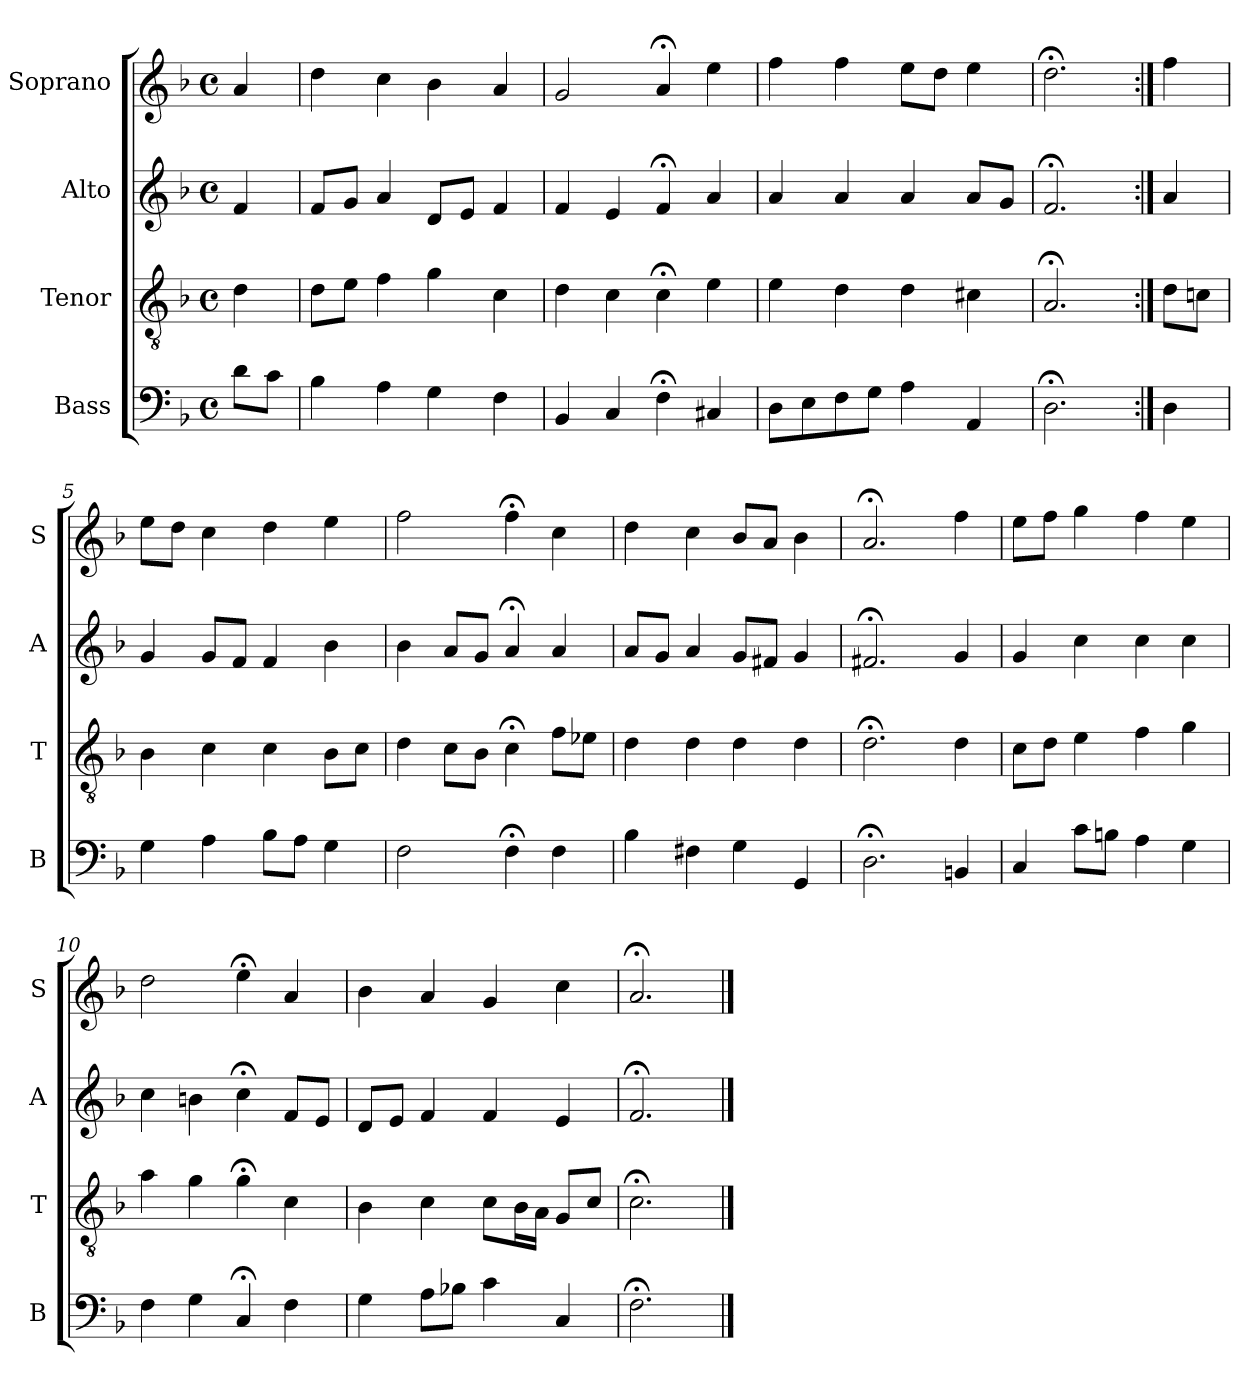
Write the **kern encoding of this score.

**kern	**kern	**kern	**kern
*part4	*part3	*part2	*part1
*staff4	*staff3	*staff2	*staff1
*I"Bass	*I"Tenor	*I"Alto	*I"Soprano
*I'B	*I'T	*I'A	*I'S
*clefF4	*clefGv2	*clefG2	*clefG2
*k[b-]	*k[b-]	*k[b-]	*k[b-]
*F:	*F:	*F:	*F:
*M4/4	*M4/4	*M4/4	*M4/4
*met(c)	*met(c)	*met(c)	*met(c)
*MM100	*MM100	*MM100	*MM100
=	=	=	=
8dL	4d	4f	4a
8cJ	.	.	.
=1	=1	=1	=1
4B-	8dL	8fL	4dd
.	8eJ	8gJ	.
4A	4f	4a	4cc
4G	4g	8dL	4b-
.	.	8eJ	.
4F	4c	4f	4a
=2	=2	=2	=2
4BB-	4d	4f	2g
4C	4ci	4e	.
4F;<	4c;<i	4f;<	4a;<i
4C#X	4ei	4a	4eei
=3	=3	=3	=3
8DL	4e	4a	4ff
8E	.	.	.
8F	4d	4a	4ff
8GJ	.	.	.
4A	4d	4a	8eeL
.	.	.	8ddJ
4AA	4c#X	8aL	4ee
.	.	8gJ	.
=4	=4	=4	=4
2.D;<	2.A;<	2.f;<	2.dd;<
=:|!	=:|!	=:|!	=:|!
4D	8dL	4a	4ff
.	8cnJ	.	.
=5	=5	=5	=5
4G	4B-	4g	8eeL
.	.	.	8ddJ
4A	4c	8gL	4cc
.	.	8fJ	.
8B-L	4c	4f	4dd
8AJ	.	.	.
4G	8B-L	4b-	4ee
.	8cJ	.	.
=6	=6	=6	=6
2F	4d	4b-	2ff
.	8cL	8aL	.
.	8B-J	8gJ	.
4F;<	4c;<	4a;<	4ff;<
4F	8fL	4a	4cc
.	8e-XJ	.	.
=7	=7	=7	=7
4B-	4d	8aL	4dd
.	.	8gJ	.
4F#X	4d	4a	4cc
4G	4d	8gL	8b-L
.	.	8f#XJ	8aJ
4GG	4d	4g	4b-
=8	=8	=8	=8
2.D;<	2.d;<	2.f#X;<	2.a;<
4BBn	4d	4g	4ff
=9	=9	=9	=9
4C	8cL	4g	8eeL
.	8dJ	.	8ffJ
8cL	4e	4cc	4gg
8BnJ	.	.	.
4A	4f	4cc	4ff
4G	4g	4cc	4ee
=10	=10	=10	=10
4F	4a	4cc	2dd
4G	4g	4bn	.
4C;<	4g;<	4cc;<	4ee;<
4F	4c	8fL	4a
.	.	8eJ	.
=11	=11	=11	=11
4G	4B-	8dL	4b-
.	.	8eJ	.
8AL	4c	4f	4a
8B-XJ	.	.	.
4c	8cL	4f	4g
.	16B-L	.	.
.	16AJJ	.	.
4C	8GL	4e	4cc
.	8cJ	.	.
=12	=12	=12	=12
2.F;<	2.c;<	2.f;<	2.a;<
==	==	==	==
*-	*-	*-	*-
